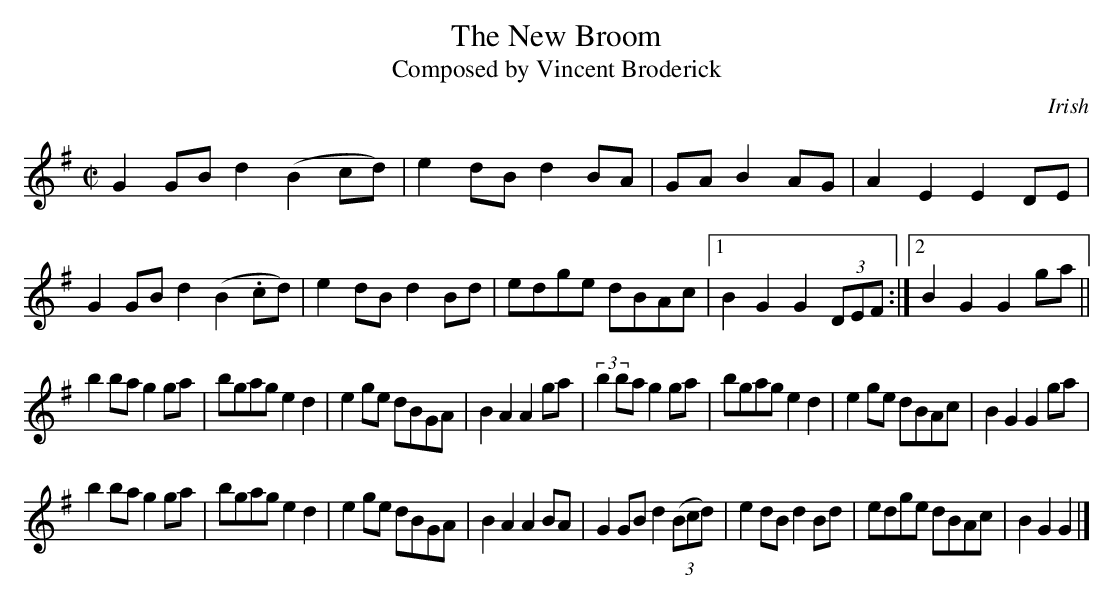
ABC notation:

X:1
T:The New Broom
T:Composed by Vincent Broderick
M:C|
K:G
G2 GB d2 (B2cd) | e2 dB d2 BA | GA B2 AG | A2 E2 E2 DE | G2 GB d2 (B2.cd) | e2 dB d2 Bd | edge dBAc |1 B2 G2 G2 (3DEF :|2 B2 G2 G2 ga ||
b2 ba g2 ga | bgag e2 d2 | e2 ge dBGA | B2 A2 A2 ga | (3:2:2b2 ba g2 ga | bgag e2 d2 | e2 ge dBAc | B2 G2 G2 ga |
b2 ba g2 ga | bgag e2 d2 | e2 ge dBGA | B2 A2 A2 BA | G2 GB d2 (3(Bcd) | e2 dB d2 Bd | edge dBAc | B2 G2 G2 |]
